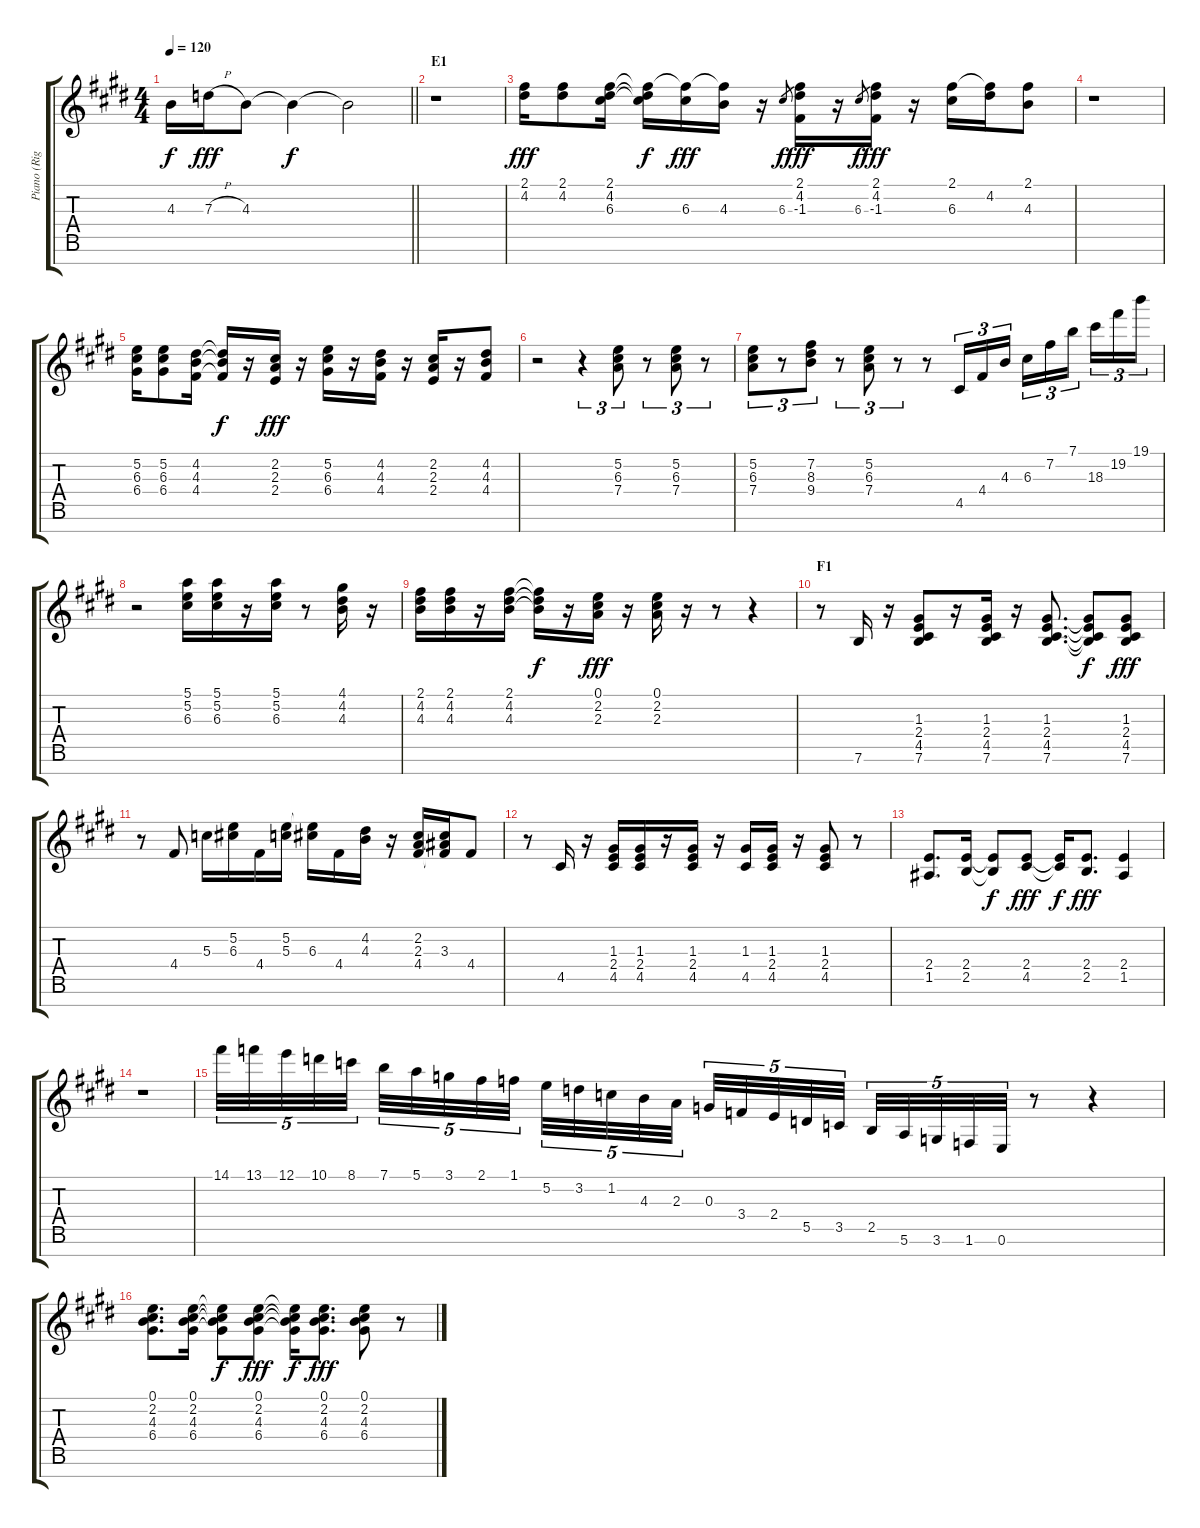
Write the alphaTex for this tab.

\track ("Piano (Right Hand)" "Piano (Rig") {instrument acousticgrandpiano}
\staff {score tabs}
\tuning (E5 B4 G4 D4 A3 E3 B2) {hide}
\ts (4 4)
\tempo 120
\clef g2
\barLineRight lightlight
\ks e
4.3{t}.16{dy f} 7.3{h}.16{dy fff} 4.3.8 4.3{t}.4{dy f} 4.3{t}.2 |
\section ("" "E1")
r.1 |
(2.1 4.2).16{dy fff} (2.1 4.2).8 (2.1 4.2 6.3).16 (2.1{t} 4.2{t} 6.3{t}).16{dy f} (2.1{t} 6.3).16{dy fff} (2.1{t} 4.3).16 r.16 6.3.8{gr dy f} (2.1 4.2 -1.3).16{dy fff} r.16 6.3.8{gr dy f} (2.1 4.2 -1.3).16{dy fff} r.16 (2.1 6.3).16 (2.1{t} 4.2).16 (2.1 4.3).8 |
r.1 |
(5.2 6.3 6.4).16 (5.2 6.3 6.4).8 (4.2 4.3 4.4).16 (4.2{t} 4.3{t} 4.4{t}).16{dy f} r.16 (2.2 2.3 2.4).16{dy fff} r.16 (5.2 6.3 6.4).16 r.16 (4.2 4.3 4.4).16 r.16 (2.2 2.3 2.4).16 r.16 (4.2 4.3 4.4).8 |
r.2 r.4{tu (3 2)} (5.2 6.3 7.4).8{tu (3 2)} r.8{tu (3 2)} (5.2 6.3 7.4).8{tu (3 2)} r.8{tu (3 2)} |
(5.2 6.3 7.4).8{tu (3 2)} r.8{tu (3 2)} (7.2 8.3 9.4).8{tu (3 2)} r.8{tu (3 2)} (5.2 6.3 7.4).8{tu (3 2)} r.8{tu (3 2)} r.8 4.5.16{tu (3 2)} 4.4.16{tu (3 2)} 4.3.16{tu (3 2)} 6.3.16{tu (3 2)} 7.2.16{tu (3 2)} 7.1.16{tu (3 2)} 18.3.16{tu (3 2)} 19.2.16{tu (3 2)} 19.1.16{tu (3 2)} |
r.2 (5.1 5.2 6.3).16 (5.1 5.2 6.3).16 r.16 (5.1 5.2 6.3).16 r.8 (4.1 4.2 4.3).16 r.16 |
(2.1 4.2 4.3).16 (2.1 4.2 4.3).16 r.16 (2.1 4.2 4.3).16 (2.1{t} 4.2{t} 4.3{t}).16{dy f} r.16 (0.1 2.2 2.3).16{dy fff} r.16 (0.1 2.2 2.3).16 r.16 r.8 r.4 |
\section ("" "F1")
r.8 7.6.16 r.16 (1.3 2.4 4.5 7.6).8 r.16 (1.3 2.4 4.5 7.6).16 r.16 (1.3 2.4 4.5 7.6).8{d} (1.3{t} 2.4{t} 4.5{t} 7.6{t}).8{dy f} (1.3 2.4 4.5 7.6).8{dy fff} |
r.8 4.4.8 5.3.16 (5.2 6.3).16 4.4.16 (5.2 5.3).16 (5.2{t} 6.3).16 4.4.16 (4.2 4.3).16 r.16 (2.2 2.3 4.4).16 (2.2{t} 3.3 4.4{t}).16 4.4.8 |
r.8 4.5.16 r.16 (1.3 2.4 4.5).16 (1.3 2.4 4.5).16 r.16 (1.3 2.4 4.5).16 r.16 (1.3 4.5).16 (1.3 2.4 4.5).16 r.16 (1.3 2.4 4.5).8 r.8 |
(2.4 1.5).8{d} (2.4 2.5).16 (2.4{t} 2.5{t}).8{dy f} (2.4 4.5).8{dy fff} (2.4{t} 4.5{t}).16{dy f} (2.4 2.5).8{d dy fff} (2.4 1.5).4 |
r.1 |
14.1.32{tu (5 4) volume 8} 13.1.32{tu (5 4)} 12.1.32{tu (5 4)} 10.1.32{tu (5 4)} 8.1.32{tu (5 4)} 7.1.32{tu (5 4)} 5.1.32{tu (5 4)} 3.1.32{tu (5 4)} 2.1.32{tu (5 4)} 1.1.32{tu (5 4)} 5.2.32{tu (5 4)} 3.2.32{tu (5 4)} 1.2.32{tu (5 4)} 4.3.32{tu (5 4)} 2.3.32{tu (5 4)} 0.3.32{tu (5 4)} 3.4.32{tu (5 4)} 2.4.32{tu (5 4)} 5.5.32{tu (5 4)} 3.5.32{tu (5 4)} 2.5.32{tu (5 4)} 5.6.32{tu (5 4)} 3.6.32{tu (5 4)} 1.6.32{tu (5 4)} 0.6.32{tu (5 4)} r.8 r.4{volume 13} |
(0.1 2.2 4.3 6.4).8{d} (0.1 2.2 4.3 6.4).16 (0.1{t} 2.2{t} 4.3{t} 6.4{t}).8{dy f} (0.1 2.2 4.3 6.4).8{dy fff} (0.1{t} 2.2{t} 4.3{t} 6.4{t}).16{dy f} (0.1 2.2 4.3 6.4).8{d dy fff} (0.1 2.2 4.3 6.4).8 r.8
